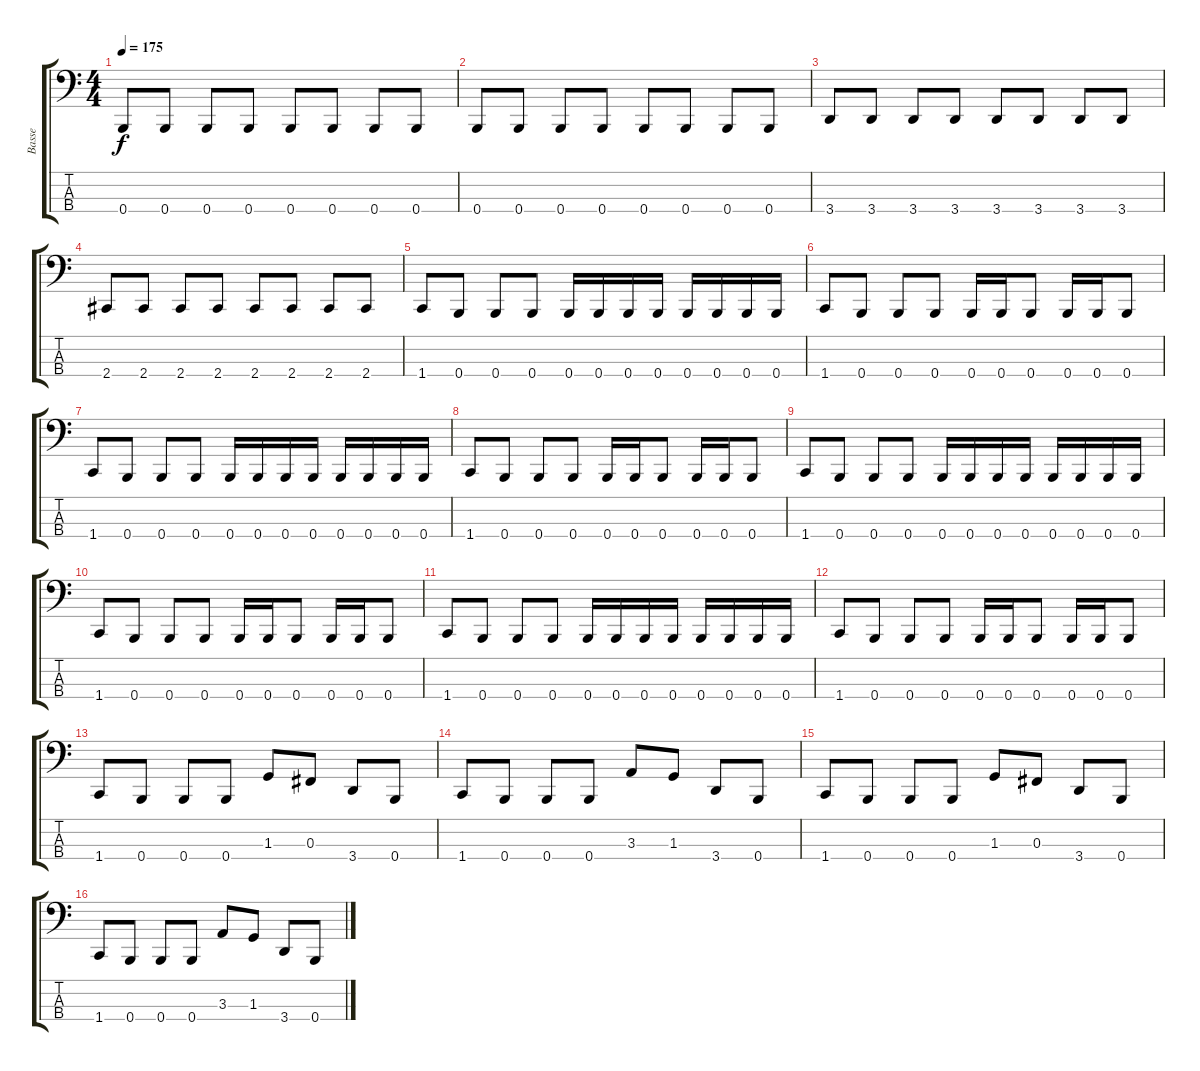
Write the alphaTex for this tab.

\track ("Basse" "Basse") {instrument electricbassfinger}
\staff {score tabs}
\tuning (E2 B1 Gb1 B0) {hide}
\ts (4 4)
\tempo 175
\clef f4
\ks c
0.4.8{dy f} 0.4.8 0.4.8 0.4.8 0.4.8 0.4.8 0.4.8 0.4.8 |
0.4.8 0.4.8 0.4.8 0.4.8 0.4.8 0.4.8 0.4.8 0.4.8 |
3.4.8 3.4.8 3.4.8 3.4.8 3.4.8 3.4.8 3.4.8 3.4.8 |
2.4.8 2.4.8 2.4.8 2.4.8 2.4.8 2.4.8 2.4.8 2.4.8 |
1.4.8 0.4.8 0.4.8 0.4.8 0.4.16 0.4.16 0.4.16 0.4.16 0.4.16 0.4.16 0.4.16 0.4.16 |
1.4.8 0.4.8 0.4.8 0.4.8 0.4.16 0.4.16 0.4.8 0.4.16 0.4.16 0.4.8 |
1.4.8 0.4.8 0.4.8 0.4.8 0.4.16 0.4.16 0.4.16 0.4.16 0.4.16 0.4.16 0.4.16 0.4.16 |
1.4.8 0.4.8 0.4.8 0.4.8 0.4.16 0.4.16 0.4.8 0.4.16 0.4.16 0.4.8 |
1.4.8 0.4.8 0.4.8 0.4.8 0.4.16 0.4.16 0.4.16 0.4.16 0.4.16 0.4.16 0.4.16 0.4.16 |
1.4.8 0.4.8 0.4.8 0.4.8 0.4.16 0.4.16 0.4.8 0.4.16 0.4.16 0.4.8 |
1.4.8 0.4.8 0.4.8 0.4.8 0.4.16 0.4.16 0.4.16 0.4.16 0.4.16 0.4.16 0.4.16 0.4.16 |
1.4.8 0.4.8 0.4.8 0.4.8 0.4.16 0.4.16 0.4.8 0.4.16 0.4.16 0.4.8 |
1.4.8 0.4.8 0.4.8 0.4.8 1.3.8 0.3.8 3.4.8 0.4.8 |
1.4.8 0.4.8 0.4.8 0.4.8 3.3.8 1.3.8 3.4.8 0.4.8 |
1.4.8 0.4.8 0.4.8 0.4.8 1.3.8 0.3.8 3.4.8 0.4.8 |
1.4.8 0.4.8 0.4.8 0.4.8 3.3.8 1.3.8 3.4.8 0.4.8
